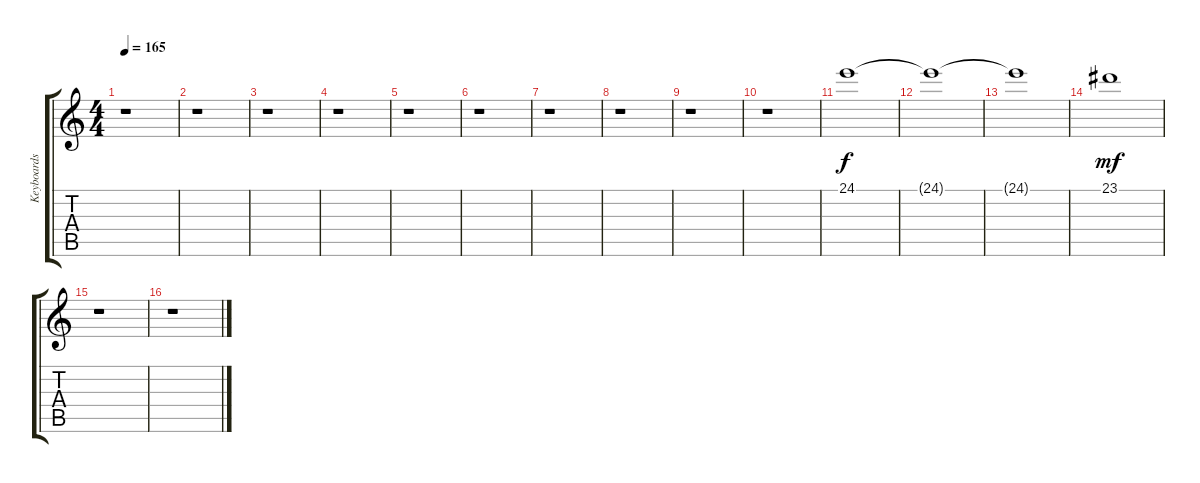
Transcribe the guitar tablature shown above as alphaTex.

\track ("Keyboards" "Keyboards") {instrument harpsichord}
\staff {score tabs}
\tuning (E4 B3 G3 D3 A2 E2) {hide}
\ts (4 4)
\tempo 165
\clef g2
\ks c
r.1{dy f} |
r.1 |
r.1 |
r.1 |
r.1 |
r.1 |
r.1 |
r.1 |
r.1 |
r.1{volume 0} |
24.1.1{volume 16 instrument synthstrings1} |
24.1{t}.1 |
24.1{t}.1 |
23.1.1{dy mf} |
r.1 |
r.1
